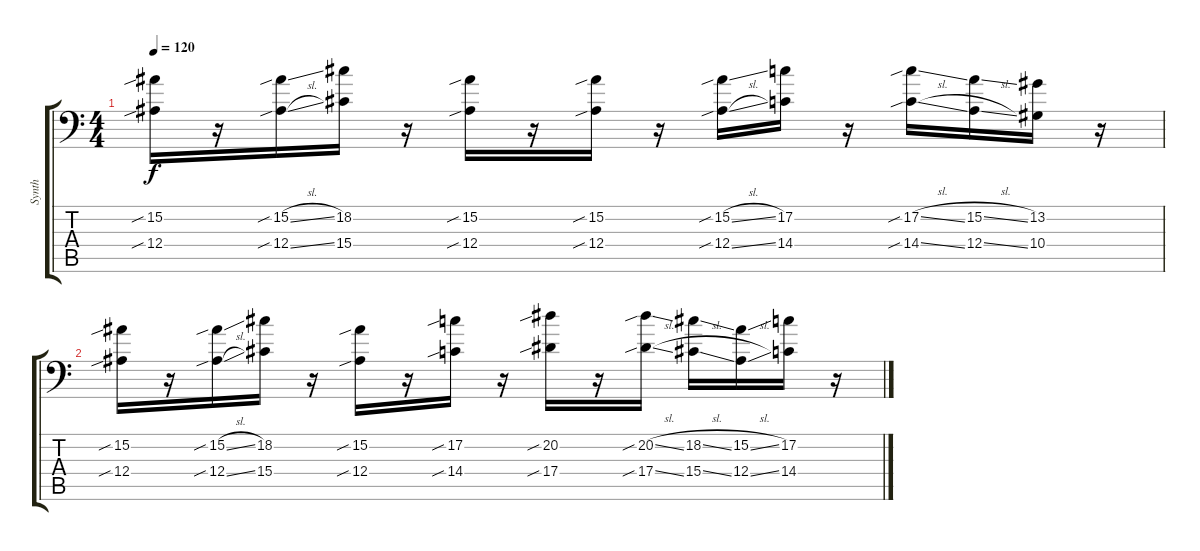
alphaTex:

\track ("Synth" "Synth") {instrument lead3calliope}
\staff {score tabs}
\tuning (C4 G3 Eb3 Bb2 F2 Bb1) {hide}
\ts (4 4)
\tempo 120
\clef f4
\ks c
(15.2{sib} 12.4{sib}).16{dy f} r.16 (15.2{sib sl} 12.4{sib sl}).16 (18.2 15.4).16 r.16 (15.2{sib} 12.4{sib}).16 r.16 (15.2{sib} 12.4{sib}).16 r.16 (15.2{sib sl} 12.4{sib sl}).16 (17.2 14.4).16 r.16 (17.2{sib sl} 14.4{sib sl}).16 (15.2{sl} 12.4{sl}).16 (13.2 10.4).16 r.16 |
(15.2{sib} 12.4{sib}).16 r.16 (15.2{sib sl} 12.4{sib sl}).16 (18.2 15.4).16 r.16 (15.2{sib} 12.4{sib}).16 r.16 (17.2{sib} 14.4{sib}).16 r.16 (20.2{sib} 17.4{sib}).16 r.16 (20.2{sib sl} 17.4{sib sl}).16 (18.2{sl} 15.4{sl}).16 (15.2{sl} 12.4{sl}).16 (17.2 14.4).16 r.16
